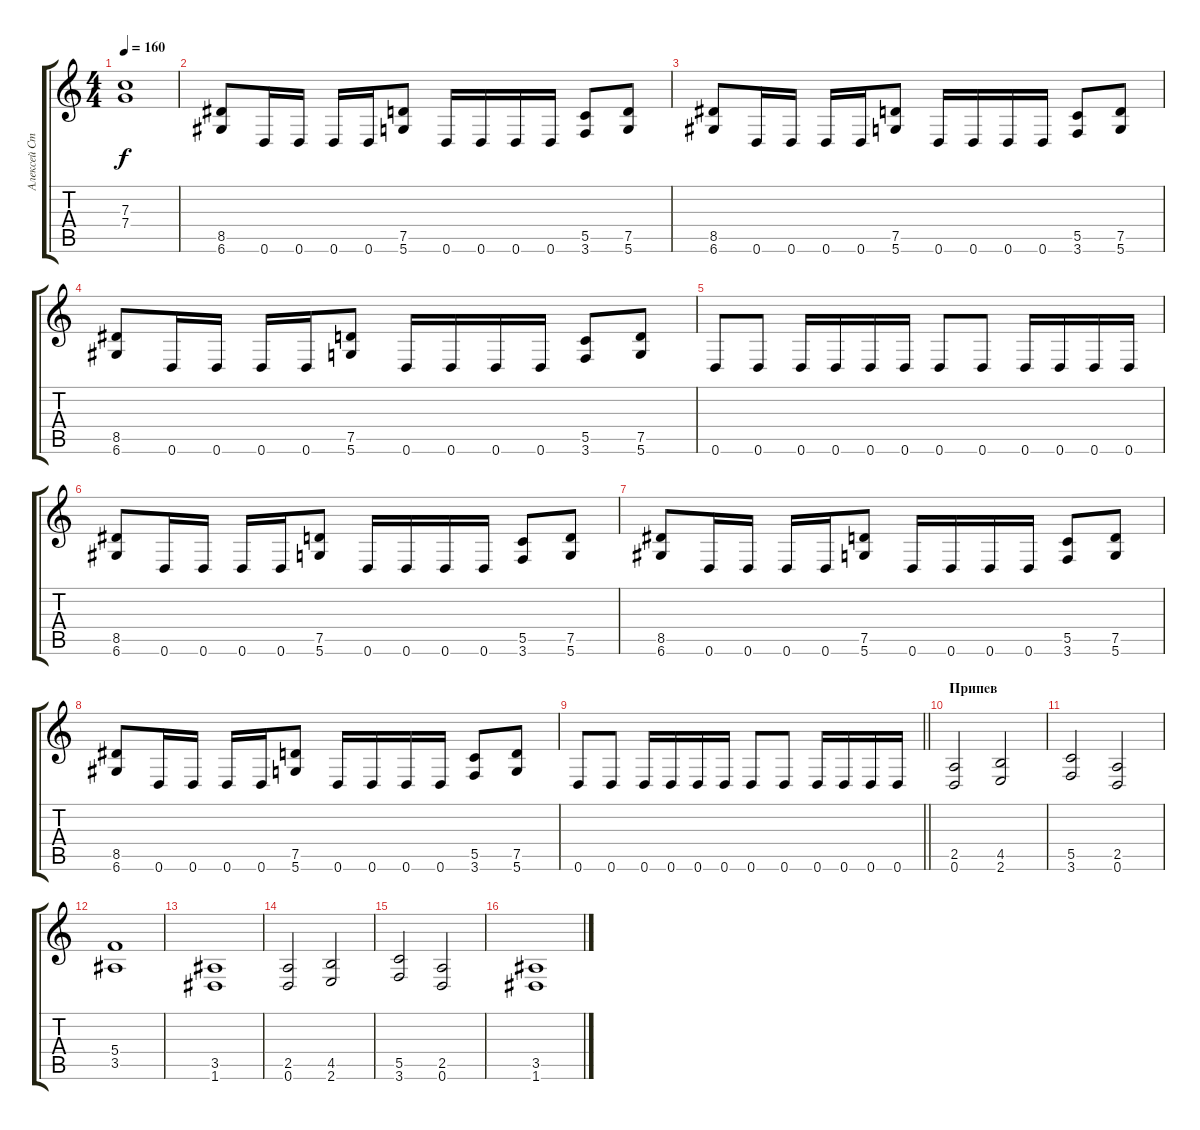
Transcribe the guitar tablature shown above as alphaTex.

\track ("Алексей Страйк" "Алексей Ст") {instrument distortionguitar}
\staff {score tabs}
\tuning (D4 A3 F3 C3 G2 D2) {hide}
\ts (4 4)
\tempo 160
\clef g2
\ks c
(7.3 7.4).1{dy f} |
(8.5 6.6).8 0.6.16 0.6.16 0.6.16 0.6.16 (7.5 5.6).8 0.6.16 0.6.16 0.6.16 0.6.16 (5.5 3.6).8 (7.5 5.6).8 |
(8.5 6.6).8 0.6.16 0.6.16 0.6.16 0.6.16 (7.5 5.6).8 0.6.16 0.6.16 0.6.16 0.6.16 (5.5 3.6).8 (7.5 5.6).8 |
(8.5 6.6).8 0.6.16 0.6.16 0.6.16 0.6.16 (7.5 5.6).8 0.6.16 0.6.16 0.6.16 0.6.16 (5.5 3.6).8 (7.5 5.6).8 |
0.6.8 0.6.8 0.6.16 0.6.16 0.6.16 0.6.16 0.6.8 0.6.8 0.6.16 0.6.16 0.6.16 0.6.16 |
(8.5 6.6).8 0.6.16 0.6.16 0.6.16 0.6.16 (7.5 5.6).8 0.6.16 0.6.16 0.6.16 0.6.16 (5.5 3.6).8 (7.5 5.6).8 |
(8.5 6.6).8 0.6.16 0.6.16 0.6.16 0.6.16 (7.5 5.6).8 0.6.16 0.6.16 0.6.16 0.6.16 (5.5 3.6).8 (7.5 5.6).8 |
(8.5 6.6).8 0.6.16 0.6.16 0.6.16 0.6.16 (7.5 5.6).8 0.6.16 0.6.16 0.6.16 0.6.16 (5.5 3.6).8 (7.5 5.6).8 |
\barLineRight lightlight
0.6.8 0.6.8 0.6.16 0.6.16 0.6.16 0.6.16 0.6.8 0.6.8 0.6.16 0.6.16 0.6.16 0.6.16 |
\section ("" "Припев ")
(2.5 0.6).2 (4.5 2.6).2 |
(5.5 3.6).2 (2.5 0.6).2 |
(5.4 3.5).1 |
(3.5 1.6).1 |
(2.5 0.6).2 (4.5 2.6).2 |
(5.5 3.6).2 (2.5 0.6).2 |
(3.5 1.6).1
